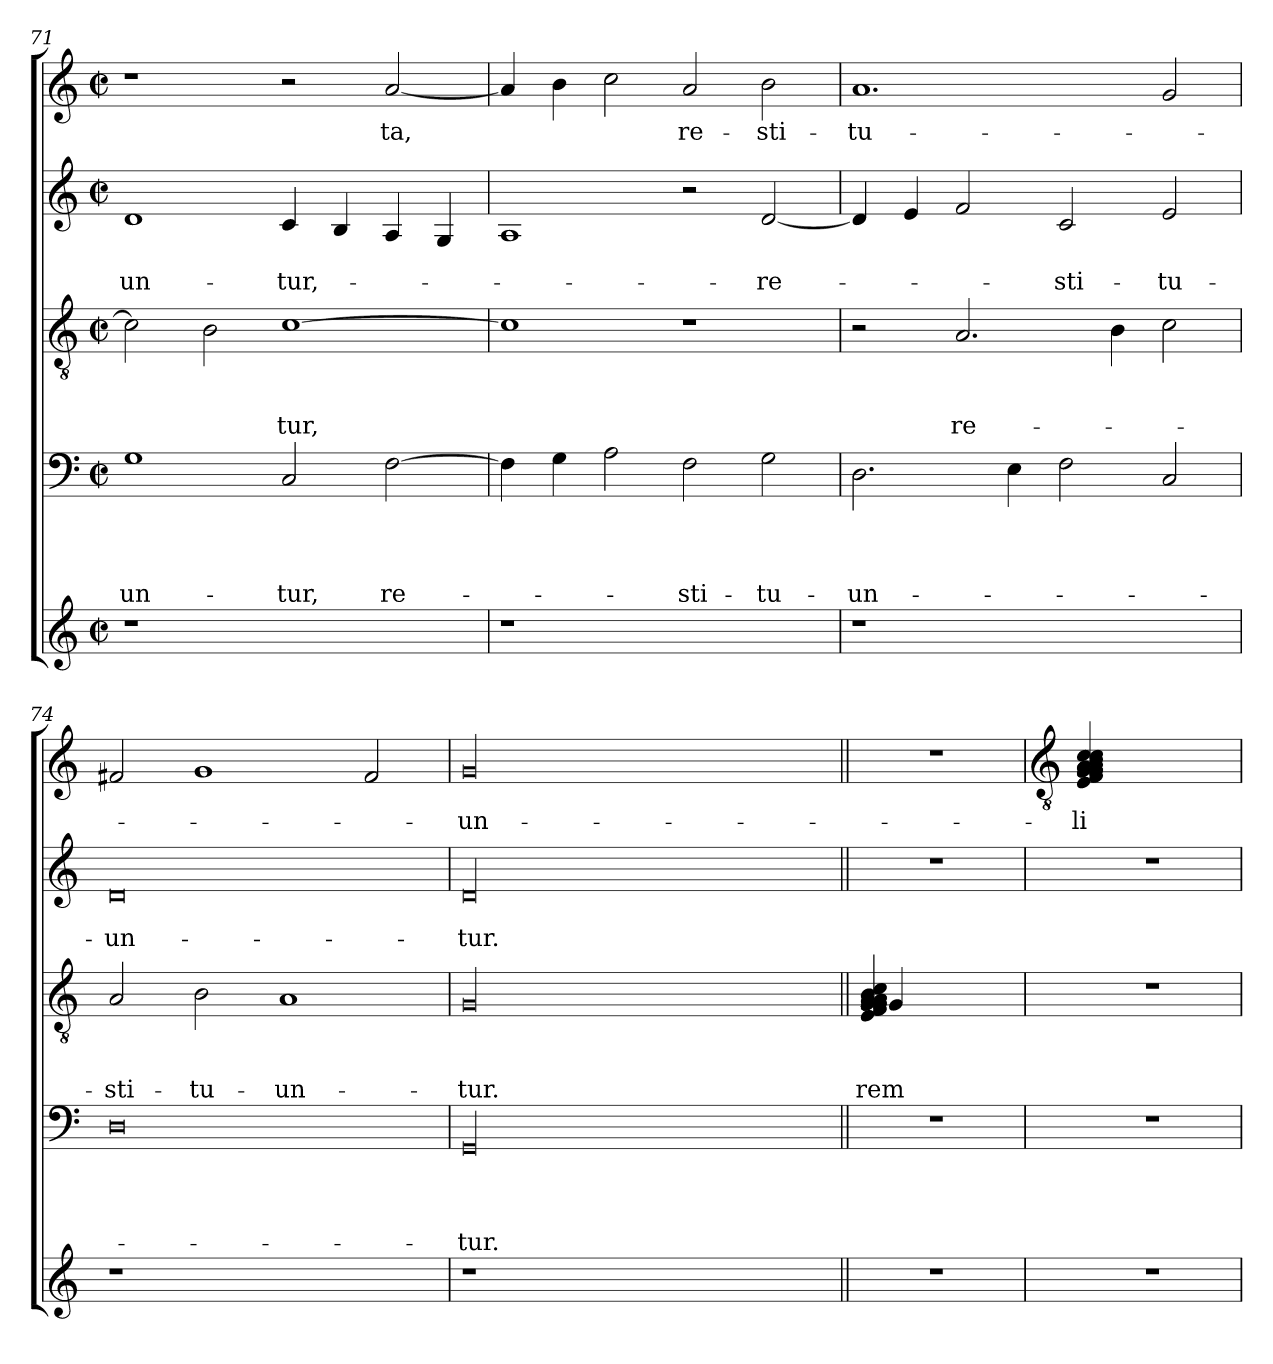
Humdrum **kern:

**kern	**kern	**text	**text	**text	**text	**kern	**text	**text	**text	**kern	**text	**text	**kern	**text
*part5	*part4	*part4	*part4	*part4	*part4	*part3	*part3	*part3	*part3	*part2	*part2	*part2	*part1	*part1
*staff5	*staff4	*staff4	*staff4	*staff4	*staff4	*staff3	*staff3	*staff3	*staff3	*staff2	*staff2	*staff2	*staff1	*staff1
*clefG2	*clefF4	*	*	*	*	*clefGv2	*	*	*	*clefG2	*	*	*clefG2	*
*k[]	*k[]	*	*	*	*	*k[]	*	*	*	*k[]	*	*	*k[]	*
*C:	*C:	*	*	*	*	*C:	*	*	*	*C:	*	*	*C:	*
*M2/2	*M2/2	*	*	*	*	*M2/2	*	*	*	*M2/2	*	*	*M2/2	*
*met(c|)	*met(c|)	*	*	*	*	*met(c|)	*	*	*	*met(c|)	*	*	*met(c|)	*
=71	=71	=71	=71	=71	=71	=71	=71	=71	=71	=71	=71	=71	=71	=71
!	!	!	!	!	!LO:LY:b	!	!	!	!	!	!	!LO:LY:b	!	!
1r	1G	.	.	.	-un-	2c\]	.	.	.	1d	.	-un-	1r	.
.	.	.	.	.	.	2B\	.	.	.	.	.	.	.	.
!	!	!	!	!	!LO:LY:b	!	!	!	!LO:LY:b	!	!	!LO:LY:b	!	!
1ryy	2C/	.	.	.	-tur,	[>1c	.	.	-tur,	4c/	.	-tur,-	2r	.
.	.	.	.	.	.	.	.	.	.	4B/	.	.	.	.
!	!	!	!	!	!LO:LY:b	!	!	!	!	!	!	!	!	!LO:LY:b
.	[>2F\	.	.	.	re-	.	.	.	.	4A/	.	.	[<2a/	-ta,
.	.	.	.	.	.	.	.	.	.	4G/	.	.	.	.
=72	=72	=72	=72	=72	=72	=72	=72	=72	=72	=72	=72	=72	=72	=72
1r	4F\]	.	.	.	.	1c]	.	.	.	1A	.	.	4a/]	.
.	4G\	.	.	.	.	.	.	.	.	.	.	.	4b\	.
.	2A\	.	.	.	.	.	.	.	.	.	.	.	2cc\	.
!	!	!	!	!	!LO:LY:b	!	!	!	!	!	!	!	!	!LO:LY:b
1ryy	2F\	.	.	.	-sti-	1r	.	.	.	2r	.	.	2a/	re-
!	!	!	!	!	!LO:LY:b	!	!	!	!	!	!	!LO:LY:b	!	!LO:LY:b
.	2G\	.	.	.	-tu-	.	.	.	.	[>2d/	.	-re-	2b\	-sti-
!!LO:PB:g=z
=73	=73	=73	=73	=73	=73	=73	=73	=73	=73	=73	=73	=73	=73	=73
!	!	!	!	!	!LO:LY:b	!	!	!	!	!	!	!	!	!LO:LY:b
1r	2.D\	.	.	.	-un-	2r	.	.	.	4d/]	.	.	1.a	-tu-
.	.	.	.	.	.	.	.	.	.	4e/	.	.	.	.
!	!	!	!	!	!	!	!	!	!LO:LY:b	!	!	!	!	!
.	.	.	.	.	.	2.A/	.	.	re-	2f/	.	.	.	.
.	4E\	.	.	.	.	.	.	.	.	.	.	.	.	.
!	!	!	!	!	!	!	!	!	!	!	!	!LO:LY:b	!	!
1ryy	2F\	.	.	.	.	.	.	.	.	2c/	.	-sti-	.	.
.	.	.	.	.	.	4B\	.	.	.	.	.	.	.	.
!	!	!	!	!	!	!	!	!	!	!	!	!LO:LY:b	!	!
.	2C/	.	.	.	.	2c\	.	.	.	2e/	.	-tu-	2g/	.
=74	=74	=74	=74	=74	=74	=74	=74	=74	=74	=74	=74	=74	=74	=74
!	!	!	!	!	!	!	!	!	!LO:LY:b	!	!	!LO:LY:b	!	!
1r	0D	.	.	.	.	2A/	.	.	-sti-	0d	.	-un-	2f#X/	.
!	!	!	!	!	!	!	!	!	!LO:LY:b	!	!	!	!	!
.	.	.	.	.	.	2B\	.	.	-tu-	.	.	.	1g	.
!	!	!	!	!	!	!	!	!	!LO:LY:b	!	!	!	!	!
1ryy	.	.	.	.	.	1A	.	.	-un-	.	.	.	.	.
.	.	.	.	.	.	.	.	.	.	.	.	.	2f#/	.
=75	=75	=75	=75	=75	=75	=75	=75	=75	=75	=75	=75	=75	=75	=75
!	!	!	!	!	!LO:LY:b	!	!	!	!LO:LY:b	!	!	!LO:LY:b	!	!LO:LY:b
1r	00GG	.	.	.	-tur.	00G	.	.	-tur.	00d	.	-tur.	00g	-un-
0.ryy	.	.	.	.	.	.	.	.	.	.	.	.	.	.
=76||	=76||	=76||	=76||	=76||	=76||	=76||	=76||	=76||	=76||	=76||	=76||	=76||	=76||	=76||
!	!	!	!	!	!	!LO:N:n=1:head=solid	!	!	!	!	!	!	!	!
!	!	!	!	!	!	!LO:N:n=2:head=solid	!	!	!	!	!	!	!	!
!	!	!	!	!	!	!LO:N:n=3:head=solid	!	!	!	!	!	!	!	!
!	!	!	!	!	!	!LO:N:n=4:head=solid	!	!	!	!	!	!	!	!
!	!	!	!	!	!	!LO:N:n=5:head=solid	!	!	!	!	!	!	!	!
!	!	!	!	!	!	!LO:N:n=6:head=solid	!	!	!	!	!	!	!	!
!	!	!	!	!	!	!LO:N:n=7:head=solid	!	!	!	!	!	!	!	!
!	!	!	!	!	!	!LO:N:n=8:head=solid	!	!	!	!	!	!	!	!
!	!	!	!	!	!	!LO:N:n=9:head=solid	!	!	!	!	!	!	!	!
!	!	!	!	!	!	!LO:N:n=10:head=solid	!	!	!	!	!	!	!	!
!	!	!	!	!	!	!LO:N:n=11:head=solid	!	!	!	!	!	!	!	!
*	*	*	*	*	*	*^	*	*	*	*	*	*	*	*
!	!	!	!	!	!	!LO:N:n=12:head=solid	!LO:N:head=solid	!	!	!LO:LY:b:rj	!	!	!	!	!
!	!	!	!	!	!	!	!	!	!	!LO:LY:b:rj	!	!	!	!	!
1r	1r	.	.	.	.	4E/ 4F/ 4G/ 4G/ 4G/ 4G/ 4G/ 4A/ 4A/ 4A/ 4B/ 4c/	4G/	.	.	-rem	1r	.	.	1r	.
.	.	.	.	.	.	2.ryy	2.ryy	.	.	.	.	.	.	.	.
*	*	*	*	*	*	*v	*v	*	*	*	*	*	*	*	*
!!LO:LB:g=z
=77	=77	=77	=77	=77	=77	=77	=77	=77	=77	=77	=77	=77	=77	=77
*	*	*	*	*	*	*	*	*	*	*	*	*	*clefGv2	*
*	*	*	*	*	*	*^	*	*	*	*	*	*	*	*
!	!	!	!	!	!	!	!	!	!	!	!	!	!	!LO:N:n=1:head=solid	!
!	!	!	!	!	!	!	!	!	!	!	!	!	!	!LO:N:n=2:head=solid	!
!	!	!	!	!	!	!	!	!	!	!	!	!	!	!LO:N:n=3:head=solid	!
!	!	!	!	!	!	!	!	!	!	!	!	!	!	!LO:N:n=4:head=solid	!
!	!	!	!	!	!	!	!	!	!	!	!	!	!	!LO:N:n=5:head=solid	!
!	!	!	!	!	!	!	!	!	!	!	!	!	!	!LO:N:n=6:head=solid	!
!	!	!	!	!	!	!	!	!	!	!	!	!	!	!LO:N:n=7:head=solid	!
!	!	!	!	!	!	!	!	!	!	!	!	!	!	!LO:N:n=8:head=solid	!
!	!	!	!	!	!	!	!	!	!	!	!	!	!	!LO:N:n=9:head=solid	!
!	!	!	!	!	!	!	!	!	!	!	!	!	!	!LO:N:n=10:head=solid	!
!	!	!	!	!	!	!	!	!	!	!	!	!	!	!LO:N:n=11:head=solid	!
!	!	!	!	!	!	!	!	!	!	!	!	!	!	!LO:N:n=12:head=solid	!LO:LY:b
*	*	*	*	*	*	*v	*v	*	*	*	*	*	*	*	*
1r	1r	.	.	.	.	1r	.	.	.	1r	.	.	4E/ 4F/ 4G/ 4G/ 4G/ 4G/ 4A/ 4A/ 4A/ 4B/ 4c/ 4c/	li-
.	.	.	.	.	.	.	.	.	.	.	.	.	2.ryy	.
=	=	=	=	=	=	=	=	=	=	=	=	=	=	=
*-	*-	*-	*-	*-	*-	*-	*-	*-	*-	*-	*-	*-	*-	*-
